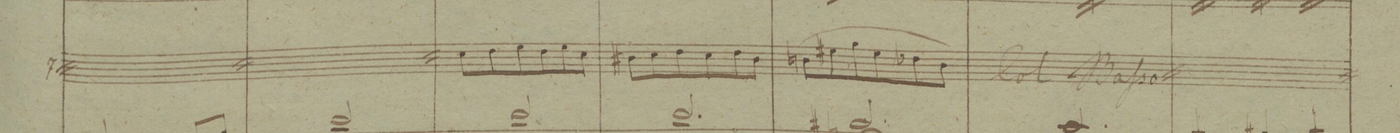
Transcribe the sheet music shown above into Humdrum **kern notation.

**kern	**dynam
*I"7.	*
*clefC3	*
*k[b-]	*
*M3/4	*
8d\Lyy	.
8e\yy	.
8f\yy	.
8g\yy	.
8f\yy	.
8d\Jyy	.
=43	=43
8c#X\Lyy	.
8d\yy	.
8e\yy	.
8f\yy	.
8e\yy	.
8c#\Jyy	.
=44	=44
8d\L	.
8e\	.
8f\	.
8e\	.
8f\	.
8d\J	.
=45	=45
8c#X\L	.
8d\	.
8e\	.
8d\	.
8e\	.
8c#\J	.
=46	=46
(8cn\L	.
8f#X\	.
8a\	.
8f#\	.
8e-X\	.
8c\J)	.
=47	=47
8B-\Lyy	.
8d\yy	.
8g\yy	.
8b-\yy	.
8g\yy	.
8d\Jyy	.
=48	=48
8B-\Lyy	.
8b-\yy	.
8a\yy	.
8A\yy	.
8G\yy	.
8g\Jyy	.
=49	=49
*-	*-
